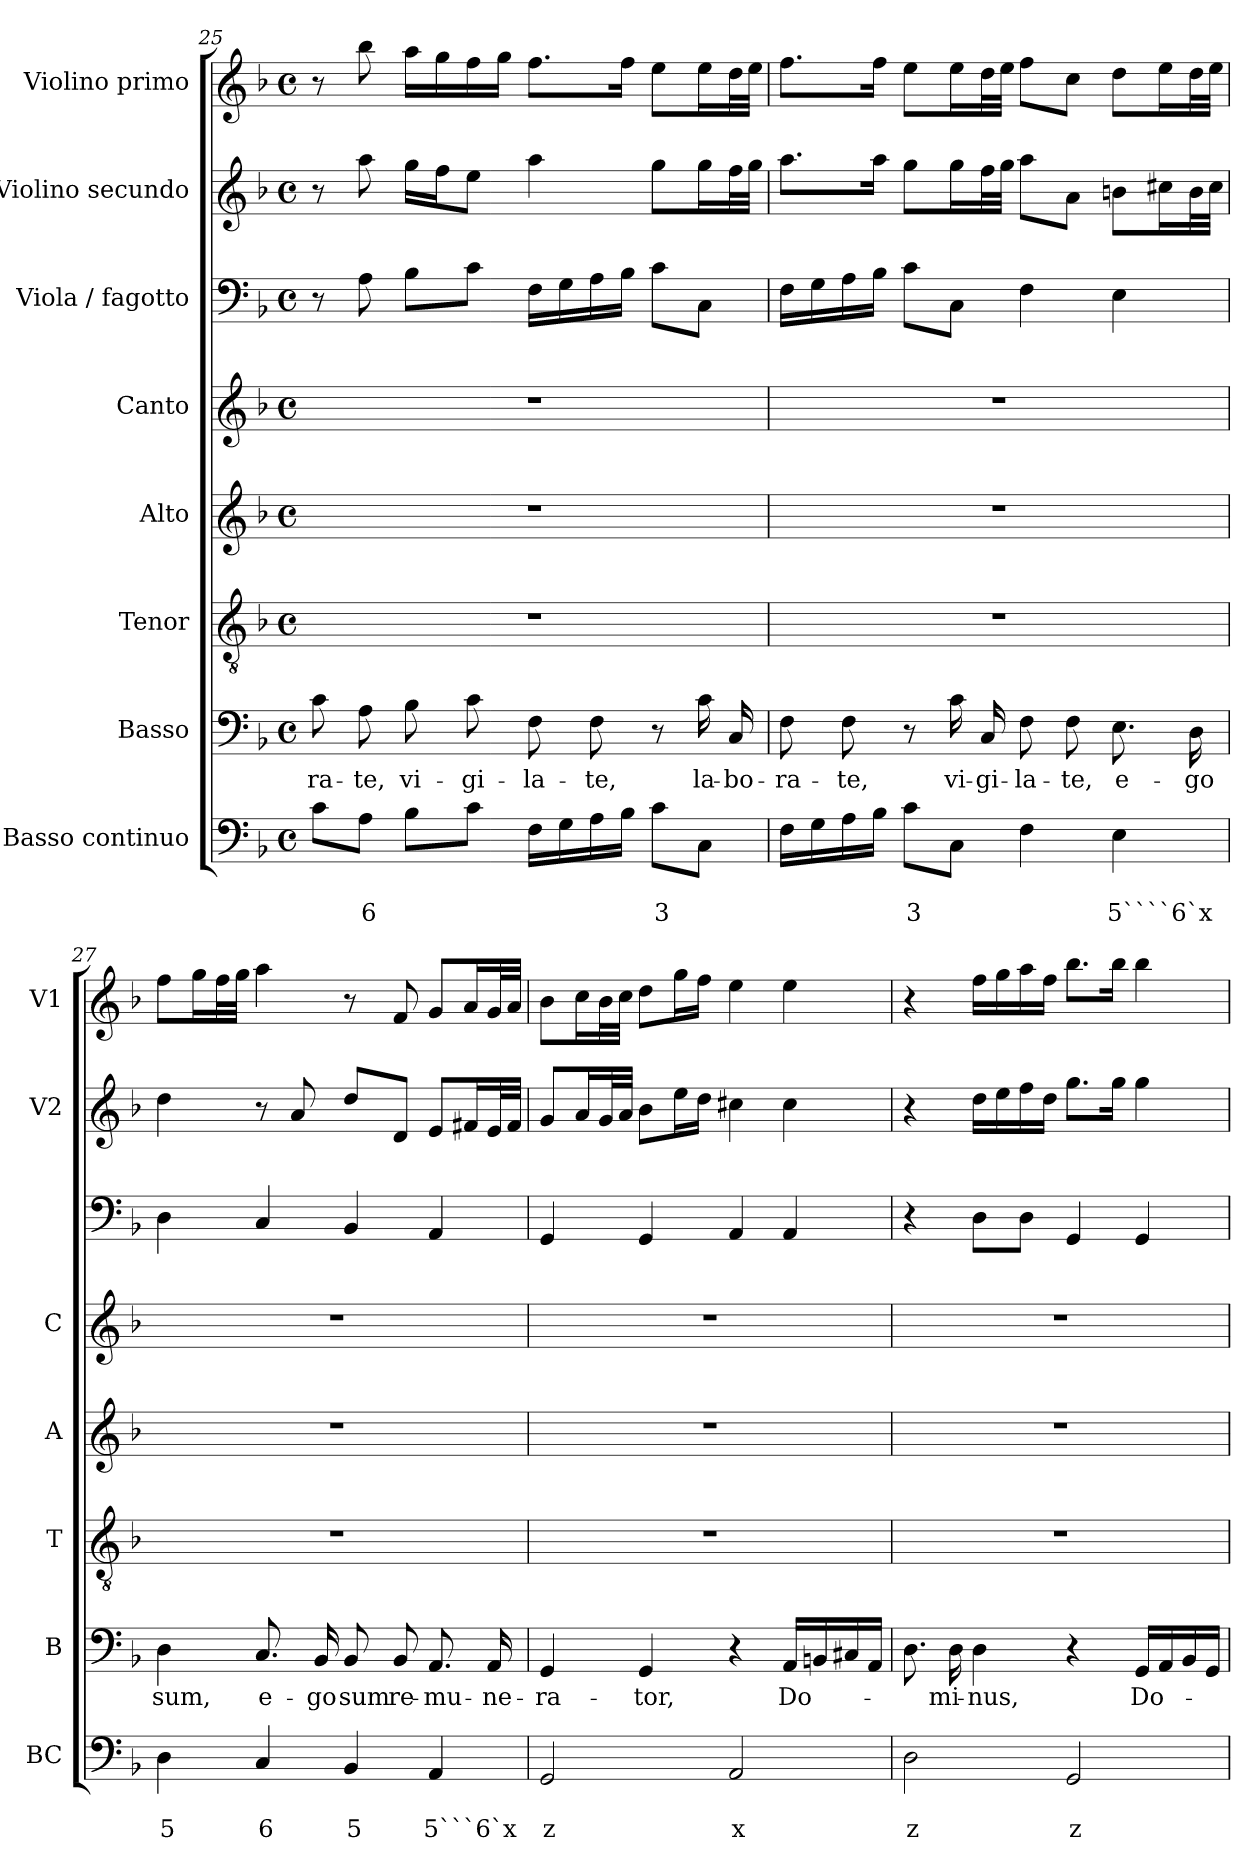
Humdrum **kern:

**kern	**text	**text	**kern	**text	**kern	**kern	**kern	**kern	**kern	**kern
*part8	*part8	*part8	*part7	*part7	*part6	*part5	*part4	*part3	*part2	*part1
*staff8	*staff8	*staff8	*staff7	*staff7	*staff6	*staff5	*staff4	*staff3	*staff2	*staff1
*I"Basso continuo	*	*	*I"Basso	*	*I"Tenor	*I"Alto	*I"Canto	*I"Viola / fagotto	*I"Violino secundo	*I"Violino primo
*I'BC	*	*	*I'B	*	*I'T	*I'A	*I'C	*	*I'V2	*I'V1
*clefF4	*	*	*clefF4	*	*clefGv2	*clefG2	*clefG2	*clefF4	*clefG2	*clefG2
*k[b-]	*	*	*k[b-]	*	*k[b-]	*k[b-]	*k[b-]	*k[b-]	*k[b-]	*k[b-]
*F:	*	*	*F:	*	*F:	*F:	*F:	*F:	*F:	*F:
*M4/4	*	*	*M4/4	*	*M4/4	*M4/4	*M4/4	*M4/4	*M4/4	*M4/4
*met(c)	*	*	*met(c)	*	*met(c)	*met(c)	*met(c)	*met(c)	*met(c)	*met(c)
=25	=25	=25	=25	=25	=25	=25	=25	=25	=25	=25
!	!	!	!	!LO:LY:b	!	!	!	!	!	!
8c\L	.	.	8c\	-ra-	1r	1r	1r	8r	8r	8r
!	!	!LO:LY:b	!	!LO:LY:b	!	!	!	!	!	!
8A\J	.	6	8A\	-te,	.	.	.	8A\	8aa\	8bb-\
!	!	!	!	!LO:LY:b	!	!	!	!	!	!
8B-\L	.	.	8B-\	vi-	.	.	.	8B-\L	16gg\LL	16aa\LL
.	.	.	.	.	.	.	.	.	16ff\J	16gg\
!	!	!	!	!LO:LY:b	!	!	!	!	!	!
8c\J	.	.	8c\	-gi-	.	.	.	8c\J	8ee\J	16ff\
.	.	.	.	.	.	.	.	.	.	16gg\JJ
!	!	!	!	!LO:LY:b	!	!	!	!	!	!
16F\LL	.	.	8F\	-la-	.	.	.	16F\LL	4aa\	8.ff\L
16G\	.	.	.	.	.	.	.	16G\	.	.
!	!	!	!	!LO:LY:b	!	!	!	!	!	!
16A\	.	.	8F\	-te,	.	.	.	16A\	.	.
16B-\JJ	.	.	.	.	.	.	.	16B-\JJ	.	16ff\Jk
!	!	!LO:LY:b	!	!	!	!	!	!	!	!
8c\L	.	3	8r	.	.	.	.	8c\L	8gg\L	8ee\L
!	!	!	!	!LO:LY:b	!	!	!	!	!	!
8C\J	.	.	16c\	la-	.	.	.	8C\J	16gg\L	16ee\L
!	!	!	!	!LO:LY:b	!	!	!	!	!	!
.	.	.	16C/	-bo-	.	.	.	.	32ff\L	32dd\L
.	.	.	.	.	.	.	.	.	32gg\JJJ	32ee\JJJ
!!LO:LB:g=z
=26	=26	=26	=26	=26	=26	=26	=26	=26	=26	=26
!	!	!	!	!LO:LY:b	!	!	!	!	!	!
16F\LL	.	.	8F\	-ra-	1r	1r	1r	16F\LL	8.aa\L	8.ff\L
16G\	.	.	.	.	.	.	.	16G\	.	.
!	!	!	!	!LO:LY:b	!	!	!	!	!	!
16A\	.	.	8F\	-te,	.	.	.	16A\	.	.
16B-\JJ	.	.	.	.	.	.	.	16B-\JJ	16aa\Jk	16ff\Jk
!	!	!LO:LY:b	!	!	!	!	!	!	!	!
8c\L	.	3	8r	.	.	.	.	8c\L	8gg\L	8ee\L
!	!	!	!	!LO:LY:b	!	!	!	!	!	!
8C\J	.	.	16c\	vi-	.	.	.	8C\J	16gg\L	16ee\L
!	!	!	!	!LO:LY:b	!	!	!	!	!	!
.	.	.	16C/	-gi-	.	.	.	.	32ff\L	32dd\L
.	.	.	.	.	.	.	.	.	32gg\JJJ	32ee\JJJ
!	!	!	!	!LO:LY:b	!	!	!	!	!	!
4F\	.	.	8F\	-la-	.	.	.	4F\	8aa\L	8ff\L
!	!	!	!	!LO:LY:b	!	!	!	!	!	!
.	.	.	8F\	-te,	.	.	.	.	8a\J	8cc\J
!	!	!LO:LY:b	!	!LO:LY:b	!	!	!	!	!	!
4E\	.	5````6`x	8.E\	e-	.	.	.	4E\	8bn\L	8dd\L
.	.	.	.	.	.	.	.	.	16cc#X\L	16ee\L
!	!	!	!	!LO:LY:b	!	!	!	!	!	!
.	.	.	16D\	-go	.	.	.	.	32b\L	32dd\L
.	.	.	.	.	.	.	.	.	32cc#\JJJ	32ee\JJJ
=27	=27	=27	=27	=27	=27	=27	=27	=27	=27	=27
!	!	!LO:LY:b	!	!LO:LY:b	!	!	!	!	!	!
4D\	.	5	4D\	sum,	1r	1r	1r	4D\	4dd\	8ff\L
.	.	.	.	.	.	.	.	.	.	16gg\L
.	.	.	.	.	.	.	.	.	.	32ff\L
.	.	.	.	.	.	.	.	.	.	32gg\JJJ
!	!	!LO:LY:b	!	!LO:LY:b	!	!	!	!	!	!
4C/	.	6	8.C/	e-	.	.	.	4C/	8r	4aa\
.	.	.	.	.	.	.	.	.	8a/	.
!	!	!	!	!LO:LY:b	!	!	!	!	!	!
.	.	.	16BB-/	-go	.	.	.	.	.	.
!	!	!LO:LY:b	!	!LO:LY:b	!	!	!	!	!	!
4BB-/	.	5	8BB-/	sum	.	.	.	4BB-/	8dd/L	8r
!	!	!	!	!LO:LY:b	!	!	!	!	!	!
.	.	.	8BB-/	re-	.	.	.	.	8d/J	8f/
!	!	!LO:LY:b	!	!LO:LY:b	!	!	!	!	!	!
4AA/	.	5```6`x	8.AA/	-mu-	.	.	.	4AA/	8e/L	8g/L
.	.	.	.	.	.	.	.	.	16f#X/L	16a/L
!	!	!	!	!LO:LY:b	!	!	!	!	!	!
.	.	.	16AA/	-ne-	.	.	.	.	32e/L	32g/L
.	.	.	.	.	.	.	.	.	32f#/JJJ	32a/JJJ
=28	=28	=28	=28	=28	=28	=28	=28	=28	=28	=28
!	!	!LO:LY:b	!	!LO:LY:b	!	!	!	!	!	!
2GG/	.	z	4GG/	-ra-	1r	1r	1r	4GG/	8g/L	8b-\L
.	.	.	.	.	.	.	.	.	16a/L	16cc\L
.	.	.	.	.	.	.	.	.	32g/L	32b-\L
.	.	.	.	.	.	.	.	.	32a/JJJ	32cc\JJJ
!	!	!	!	!LO:LY:b	!	!	!	!	!	!
.	.	.	4GG/	-tor,	.	.	.	4GG/	8b-\L	8dd\L
.	.	.	.	.	.	.	.	.	16ee\L	16gg\L
.	.	.	.	.	.	.	.	.	16dd\JJ	16ff\JJ
!	!	!LO:LY:b	!	!	!	!	!	!	!	!
2AA/	.	x	4r	.	.	.	.	4AA/	4cc#X\	4ee\
!	!	!	!	!LO:LY:b	!	!	!	!	!	!
.	.	.	16AA/LL	Do-	.	.	.	4AA/	4cc#\	4ee\
.	.	.	16BBn/	.	.	.	.	.	.	.
.	.	.	16C#X/	.	.	.	.	.	.	.
.	.	.	16AA/JJ	.	.	.	.	.	.	.
!!LO:PB:g=z
=29	=29	=29	=29	=29	=29	=29	=29	=29	=29	=29
!	!	!LO:LY:b	!	!	!	!	!	!	!	!
2D\	.	z	8.D\	.	1r	1r	1r	4r	4r	4r
!	!	!	!	!LO:LY:b	!	!	!	!	!	!
.	.	.	16D\	-mi-	.	.	.	.	.	.
!	!	!	!	!LO:LY:b	!	!	!	!	!	!
.	.	.	4D\	-nus,	.	.	.	8D\L	16dd\LL	16ff\LL
.	.	.	.	.	.	.	.	.	16ee\	16gg\
.	.	.	.	.	.	.	.	8D\J	16ff\	16aa\
.	.	.	.	.	.	.	.	.	16dd\JJ	16ff\JJ
!	!	!LO:LY:b	!	!	!	!	!	!	!	!
2GG/	.	z	4r	.	.	.	.	4GG/	8.gg\L	8.bb-\L
.	.	.	.	.	.	.	.	.	16gg\Jk	16bb-\Jk
!	!	!	!	!LO:LY:b	!	!	!	!	!	!
.	.	.	16GG/LL	Do-	.	.	.	4GG/	4gg\	4bb-\
.	.	.	16AA/	.	.	.	.	.	.	.
.	.	.	16BB-/	.	.	.	.	.	.	.
.	.	.	16GG/JJ	.	.	.	.	.	.	.
=	=	=	=	=	=	=	=	=	=	=
*-	*-	*-	*-	*-	*-	*-	*-	*-	*-	*-
